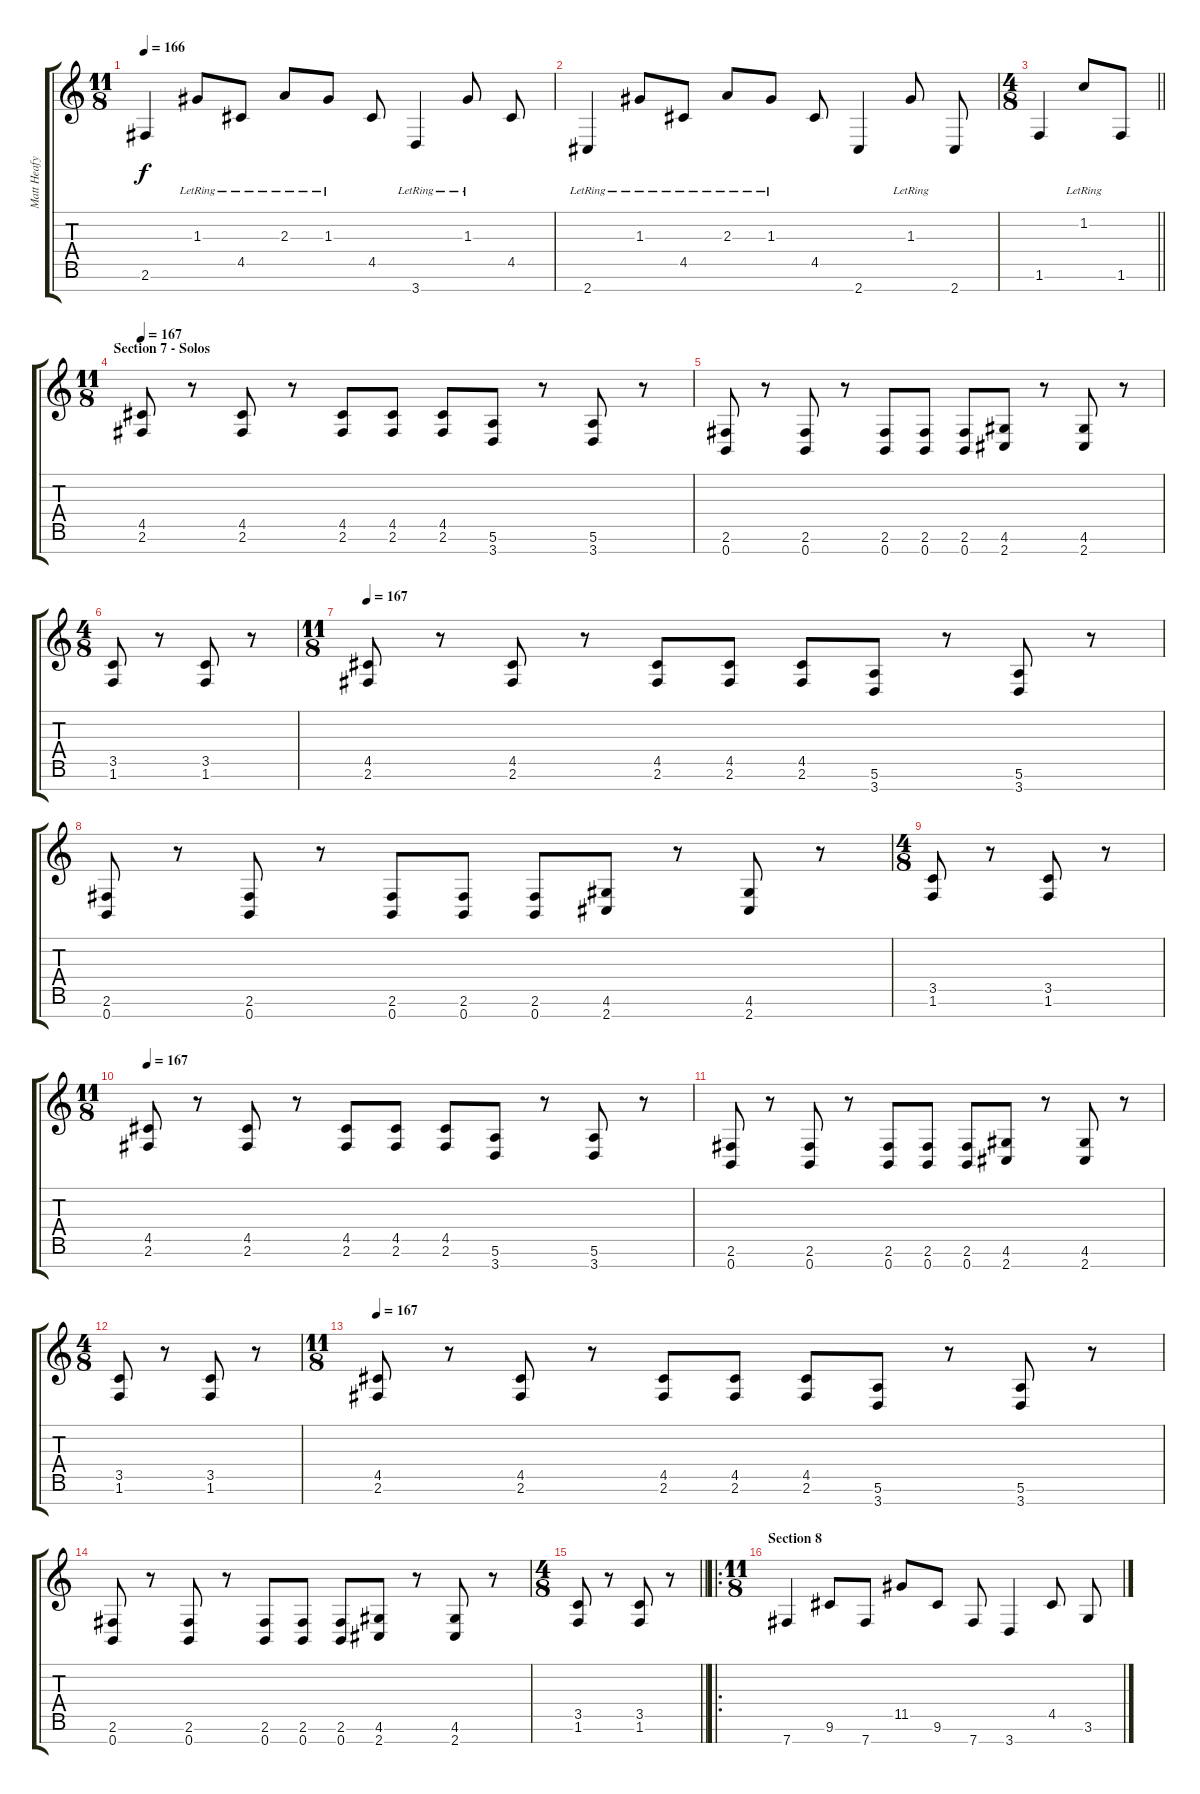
\track ("Matt Heafy" "Matt Heafy") {instrument distortionguitar}
\staff {score tabs}
\tuning (E4 B3 G3 D3 A2 E2 B1) {hide}
\ts (11 8)
\tempo 166
\clef g2
\ks c
2.6.4{dy f} 1.3{lr}.8 4.5{lr}.8 2.3{lr}.8 1.3{lr}.8 4.5.8 3.7{lr}.4 1.3{lr}.8 4.5.8 |
2.7{lr}.4 1.3{lr}.8 4.5{lr}.8 2.3{lr}.8 1.3{lr}.8 4.5.8 2.7.4 1.3{lr}.8 2.7.8 |
\ts (4 8)
\barLineRight lightlight
1.6.4 1.2{lr}.8 1.6.8 |
\ts (11 8)
\section ("" "Section 7 - Solos")
\tempo 167
(4.5 2.6).8{instrument distortionguitar} r.8 (4.5 2.6).8 r.8 (4.5 2.6).8 (4.5 2.6).8 (4.5 2.6).8 (5.6 3.7).8 r.8 (5.6 3.7).8 r.8 |
(2.6 0.7).8 r.8 (2.6 0.7).8 r.8 (2.6 0.7).8 (2.6 0.7).8 (2.6 0.7).8 (4.6 2.7).8 r.8 (4.6 2.7).8 r.8 |
\ts (4 8)
(3.5 1.6).8 r.8 (3.5 1.6).8 r.8 |
\ts (11 8)
\tempo 167
(4.5 2.6).8 r.8 (4.5 2.6).8 r.8 (4.5 2.6).8 (4.5 2.6).8 (4.5 2.6).8 (5.6 3.7).8 r.8 (5.6 3.7).8 r.8 |
(2.6 0.7).8 r.8 (2.6 0.7).8 r.8 (2.6 0.7).8 (2.6 0.7).8 (2.6 0.7).8 (4.6 2.7).8 r.8 (4.6 2.7).8 r.8 |
\ts (4 8)
(3.5 1.6).8 r.8 (3.5 1.6).8 r.8 |
\ts (11 8)
\tempo 167
(4.5 2.6).8 r.8 (4.5 2.6).8 r.8 (4.5 2.6).8 (4.5 2.6).8 (4.5 2.6).8 (5.6 3.7).8 r.8 (5.6 3.7).8 r.8 |
(2.6 0.7).8 r.8 (2.6 0.7).8 r.8 (2.6 0.7).8 (2.6 0.7).8 (2.6 0.7).8 (4.6 2.7).8 r.8 (4.6 2.7).8 r.8 |
\ts (4 8)
(3.5 1.6).8 r.8 (3.5 1.6).8 r.8 |
\ts (11 8)
\tempo 167
(4.5 2.6).8 r.8 (4.5 2.6).8 r.8 (4.5 2.6).8 (4.5 2.6).8 (4.5 2.6).8 (5.6 3.7).8 r.8 (5.6 3.7).8 r.8 |
(2.6 0.7).8 r.8 (2.6 0.7).8 r.8 (2.6 0.7).8 (2.6 0.7).8 (2.6 0.7).8 (4.6 2.7).8 r.8 (4.6 2.7).8 r.8 |
\ts (4 8)
\barLineRight lightlight
(3.5 1.6).8 r.8 (3.5 1.6).8 r.8 |
\ro
\ts (11 8)
\section ("" "Section 8")
7.7.4 9.6.8 7.7.8 11.5.8 9.6.8 7.7.8 3.7.4 4.5.8 3.6.8
